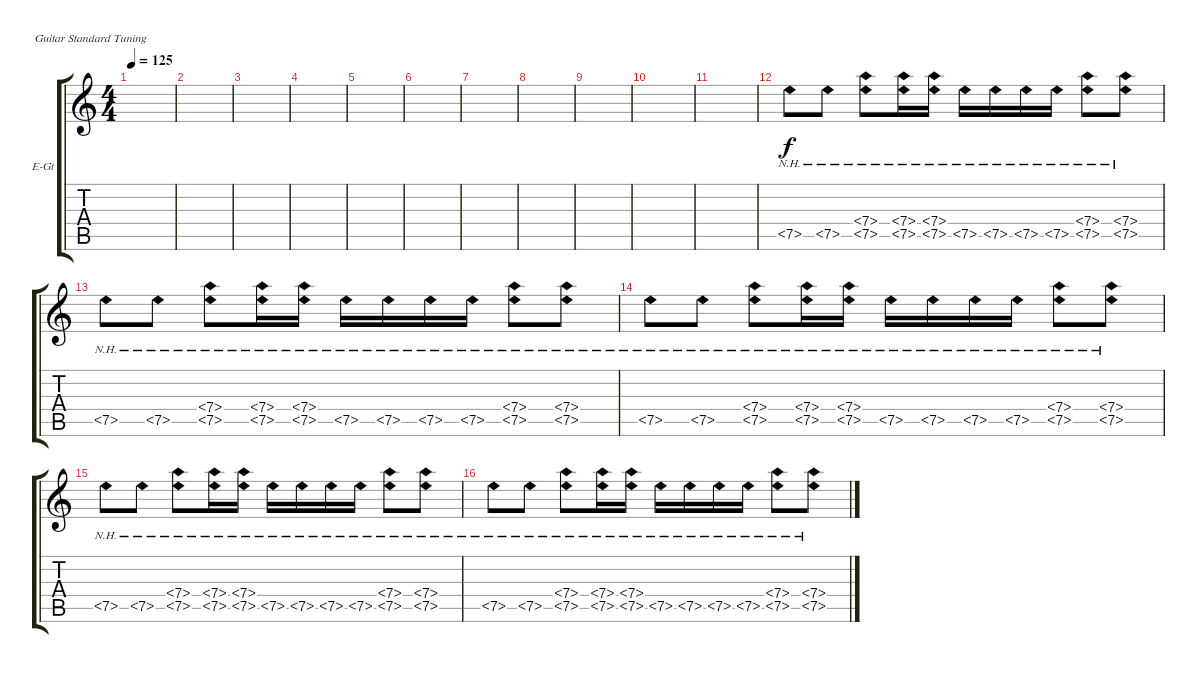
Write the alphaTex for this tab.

\defaultSystemsLayout 4
\bracketExtendMode groupsimilarinstruments
\firstSystemTrackNameOrientation horizontal
\otherSystemsTrackNameOrientation horizontal
\track ("Флажолет" "E-Gt") {instrument acousticguitarsteel}
\staff {score tabs}
\tuning (E4 B3 G3 D3 A2 E2)
\ts (4 4)
\tempo 125
\clef g2
\ks c
|
|
|
|
|
|
|
|
|
|
|
7.5{nh}.8 7.5{nh}.8 (7.4{nh} 7.5{nh}).8 (7.4{nh} 7.5{nh}).16 (7.4{nh} 7.5{nh}).16 7.5{nh}.16 7.5{nh}.16 7.5{nh}.16 7.5{nh}.16 (7.4{nh} 7.5{nh}).8 (7.4{nh} 7.5{nh}).8 |
7.5{nh}.8 7.5{nh}.8 (7.4{nh} 7.5{nh}).8 (7.4{nh} 7.5{nh}).16 (7.4{nh} 7.5{nh}).16 7.5{nh}.16 7.5{nh}.16 7.5{nh}.16 7.5{nh}.16 (7.4{nh} 7.5{nh}).8 (7.4{nh} 7.5{nh}).8 |
7.5{nh}.8 7.5{nh}.8 (7.4{nh} 7.5{nh}).8 (7.4{nh} 7.5{nh}).16 (7.4{nh} 7.5{nh}).16 7.5{nh}.16 7.5{nh}.16 7.5{nh}.16 7.5{nh}.16 (7.4{nh} 7.5{nh}).8 (7.4{nh} 7.5{nh}).8 |
7.5{nh}.8 7.5{nh}.8 (7.4{nh} 7.5{nh}).8 (7.4{nh} 7.5{nh}).16 (7.4{nh} 7.5{nh}).16 7.5{nh}.16 7.5{nh}.16 7.5{nh}.16 7.5{nh}.16 (7.4{nh} 7.5{nh}).8 (7.4{nh} 7.5{nh}).8 |
7.5{nh}.8 7.5{nh}.8 (7.4{nh} 7.5{nh}).8 (7.4{nh} 7.5{nh}).16 (7.4{nh} 7.5{nh}).16 7.5{nh}.16 7.5{nh}.16 7.5{nh}.16 7.5{nh}.16 (7.4{nh} 7.5{nh}).8 (7.4{nh} 7.5{nh}).8
